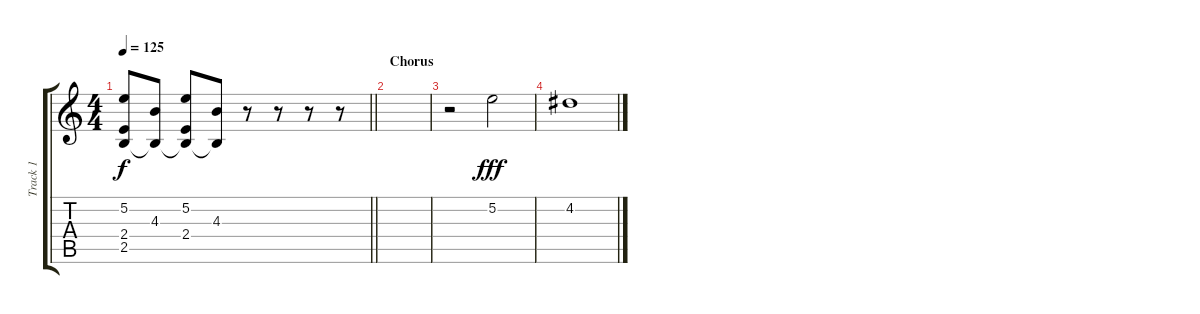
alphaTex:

\track ("Track 1" "Track 1") {instrument distortionguitar}
\staff {score tabs}
\tuning (E4 B3 G3 D3 A2 E2) {hide}
\ts (4 4)
\tempo 125
\clef g2
\barLineRight lightlight
\ks c
(5.2 2.4 2.5).8{dy f} (4.3 2.5{t}).8 (5.2 2.4 2.5{t}).8 (4.3 2.5{t}).8 r.8 r.8 r.8 r.8 |
\section ("" "Chorus")
|
r.2 5.2.2{dy fff} |
4.2.1
